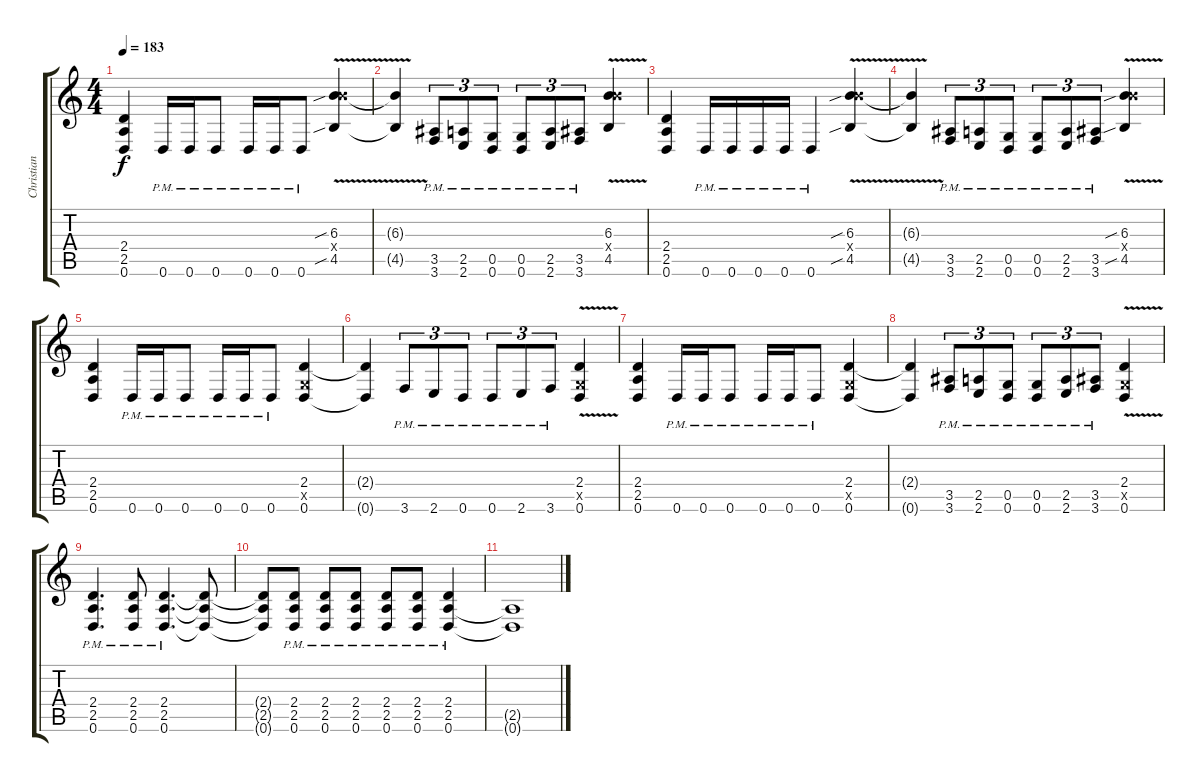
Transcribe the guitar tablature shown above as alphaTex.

\track ("Christian Andreu" "Christian ") {instrument distortionguitar}
\staff {score tabs}
\tuning (D4 A3 F3 C3 G2 D2) {hide}
\ts (4 4)
\tempo 183
\clef g2
\ks c
(2.4 2.5 0.6).4{dy f} 0.6{pm}.16 0.6{pm}.16 0.6{pm}.8 0.6{pm}.16 0.6{pm}.16 0.6{pm}.8 (6.3{v sib} 11.4{x} 4.5{v sib}).4 |
(6.3{t} 4.5{t}).4 (3.5{pm} 3.6{pm}).8{tu (3 2)} (2.5{pm} 2.6{pm}).8{tu (3 2)} (0.5{pm} 0.6{pm}).8{tu (3 2)} (0.5{pm} 0.6{pm}).8{tu (3 2)} (2.5{pm} 2.6{pm}).8{tu (3 2)} (3.5{pm} 3.6{pm}).8{tu (3 2)} (6.3{v} 11.4{x} 4.5{v}).4 |
(2.4 2.5 0.6).4 0.6{pm}.16 0.6{pm}.16 0.6{pm}.16 0.6{pm}.16 0.6{pm}.4 (6.3{v sib} 11.4{x} 4.5{v sib}).4 |
(6.3{t} 4.5{t}).4 (3.5 3.6{pm}).8{tu (3 2)} (2.5 2.6{pm}).8{tu (3 2)} (0.5 0.6{pm}).8{tu (3 2)} (0.5 0.6{pm}).8{tu (3 2)} (2.5 2.6{pm}).8{tu (3 2)} (3.5 3.6{pm}).8{tu (3 2)} (6.3{v sib} 11.4{x} 4.5{v sib}).4 |
(2.4 2.5 0.6).4 0.6{pm}.16 0.6{pm}.16 0.6{pm}.8 0.6{pm}.16 0.6{pm}.16 0.6{pm}.8 (2.4 0.5{x} 0.6).4 |
(2.4{t} 0.6{t}).4 3.6{pm}.8{tu (3 2)} 2.6{pm}.8{tu (3 2)} 0.6{pm}.8{tu (3 2)} 0.6{pm}.8{tu (3 2)} 2.6{pm}.8{tu (3 2)} 3.6{pm}.8{tu (3 2)} (2.4{v} 0.5{x} 0.6{v}).4 |
(2.4 2.5 0.6).4 0.6{pm}.16 0.6{pm}.16 0.6{pm}.8 0.6{pm}.16 0.6{pm}.16 0.6{pm}.8 (2.4 0.5{x} 0.6).4 |
(2.4{t} 0.6{t}).4 (3.5{pm} 3.6{pm}).8{tu (3 2)} (2.5{pm} 2.6{pm}).8{tu (3 2)} (0.5{pm} 0.6{pm}).8{tu (3 2)} (0.5{pm} 0.6{pm}).8{tu (3 2)} (2.5{pm} 2.6{pm}).8{tu (3 2)} (3.5{pm} 3.6{pm}).8{tu (3 2)} (2.4{v} 0.5{x} 0.6{v}).4 |
(2.4{pm} 2.5{pm} 0.6{pm}).4{d} (2.4{pm} 2.5{pm} 0.6{pm}).8 (2.4{pm} 2.5{pm} 0.6{pm}).4{d} (2.4{t} 2.5{t} 0.6{t}).8 |
(2.4{t} 2.5{t} 0.6{t}).8 (2.4{pm} 2.5{pm} 0.6{pm}).8 (2.4{pm} 2.5{pm} 0.6{pm}).8 (2.4{pm} 2.5{pm} 0.6{pm}).8 (2.4{pm} 2.5{pm} 0.6{pm}).8 (2.4{pm} 2.5{pm} 0.6{pm}).8 (2.4{pm} 2.5{pm} 0.6{pm}).4 |
(2.5{t} 0.6{t}).1
